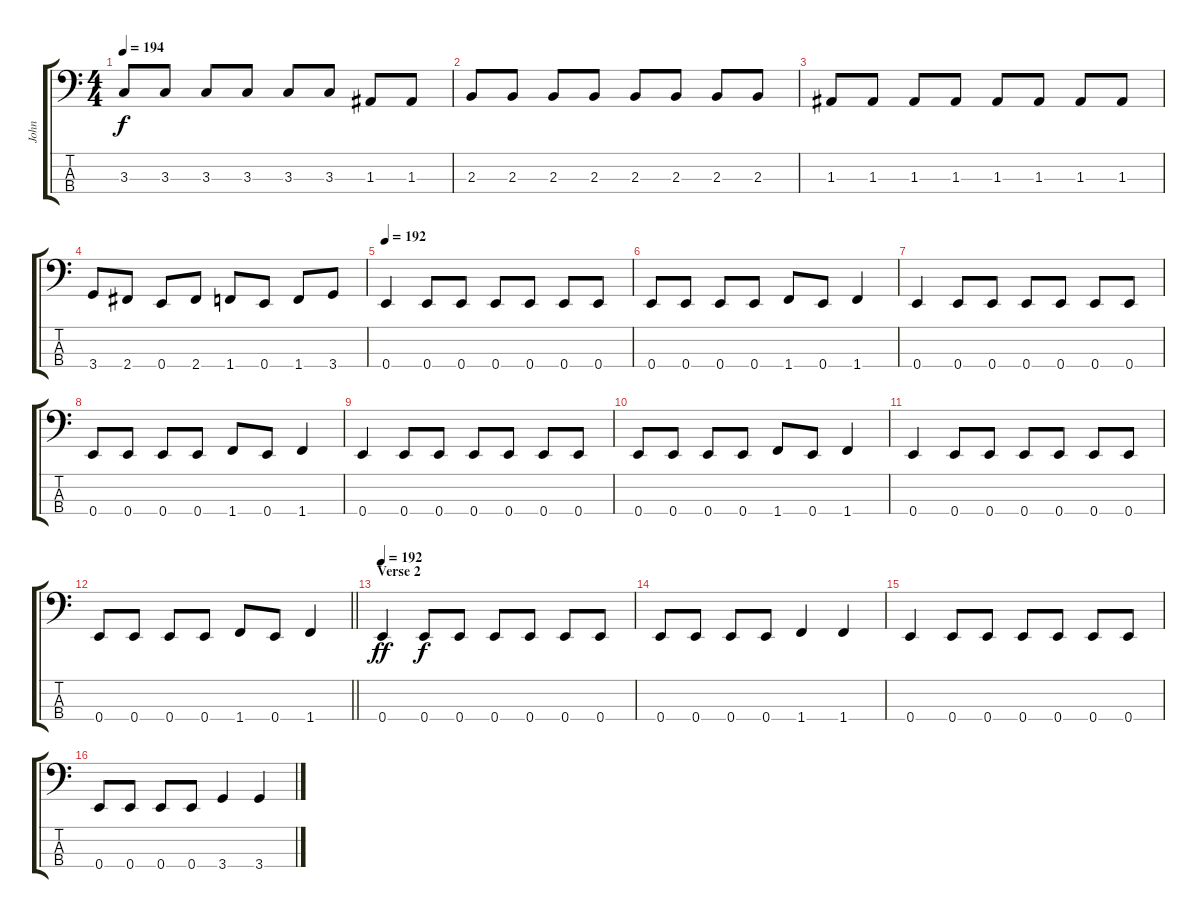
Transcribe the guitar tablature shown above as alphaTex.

\track ("John" "John") {instrument electricbassfinger}
\staff {score tabs}
\tuning (G2 D2 A1 E1) {hide}
\ts (4 4)
\tempo 194
\clef f4
\ks c
3.3.8{dy f} 3.3.8 3.3.8 3.3.8 3.3.8 3.3.8 1.3.8 1.3.8 |
2.3.8 2.3.8 2.3.8 2.3.8 2.3.8 2.3.8 2.3.8 2.3.8 |
1.3.8 1.3.8 1.3.8 1.3.8 1.3.8 1.3.8 1.3.8 1.3.8 |
3.4.8 2.4.8 0.4.8 2.4.8 1.4.8 0.4.8 1.4.8 3.4.8 |
\tempo 192
0.4.4 0.4.8 0.4.8 0.4.8 0.4.8 0.4.8 0.4.8 |
0.4.8 0.4.8 0.4.8 0.4.8 1.4.8 0.4.8 1.4.4 |
0.4.4 0.4.8 0.4.8 0.4.8 0.4.8 0.4.8 0.4.8 |
0.4.8 0.4.8 0.4.8 0.4.8 1.4.8 0.4.8 1.4.4 |
0.4.4 0.4.8 0.4.8 0.4.8 0.4.8 0.4.8 0.4.8 |
0.4.8 0.4.8 0.4.8 0.4.8 1.4.8 0.4.8 1.4.4 |
0.4.4 0.4.8 0.4.8 0.4.8 0.4.8 0.4.8 0.4.8 |
\barLineRight lightlight
0.4.8 0.4.8 0.4.8 0.4.8 1.4.8 0.4.8 1.4.4 |
\section ("" "Verse 2")
\tempo 192
0.4.4{dy ff} 0.4.8{dy f} 0.4.8 0.4.8 0.4.8 0.4.8 0.4.8 |
0.4.8 0.4.8 0.4.8 0.4.8 1.4.4 1.4.4 |
0.4.4 0.4.8 0.4.8 0.4.8 0.4.8 0.4.8 0.4.8 |
0.4.8 0.4.8 0.4.8 0.4.8 3.4.4 3.4.4
